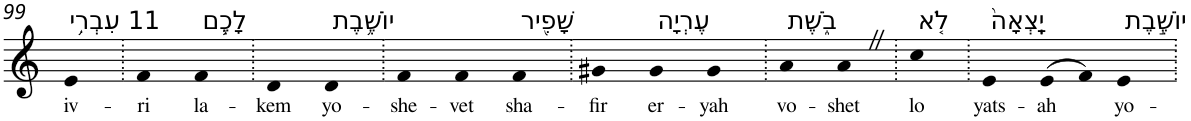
**kern	**text
*part1	*part1
*staff1	*staff1
*I"Piano	*
*I'Pno	*
!!LO:PB:g=z
*clefG2	*
*k[]	*
=99	=99
!LO:TX:a:t=11 עִבְרִ֥י	!
!	!LO:LY:b
4e	iv-
=100.	=100.
!	!LO:LY:b
4f	-ri
!LO:TX:a:t=לָכֶ֛ם	!
!	!LO:LY:b
4f	la-
=101.	=101.
!	!LO:LY:b
4d	-kem
!LO:TX:a:t=יוֹשֶׁ֥בֶת	!
!	!LO:LY:b
4d	yo-
=102.	=102.
!	!LO:LY:b
4f	-she-
!	!LO:LY:b
4f	-vet
!LO:TX:a:t=שָׁפִ֖יר	!
!	!LO:LY:b
4f	sha-
=103.	=103.
!	!LO:LY:b
4g#X	-fir
!LO:TX:a:t=עֶרְיָה	!
!	!LO:LY:b
4g#	er-
!	!LO:LY:b
4g#	-yah
=104.	=104.
!LO:TX:a:t=בֹ֑שֶׁת	!
!	!LO:LY:b
4a	vo-
!	!LO:LY:b
4aZ	-shet
=105.	=105.
!LO:TX:a:t=לֹ֤א	!
!	!LO:LY:b
4cc	lo
=106.	=106.
!LO:TX:a:t=יָֽצְאָה֙	!
!	!LO:LY:b
4e	yats-
!	!LO:LY:b
(>8e	-ah
8f)	.
!LO:TX:a:t=יוֹשֶׁ֣בֶת	!
!	!LO:LY:b
4e	yo-
=.	=.
*-	*-
